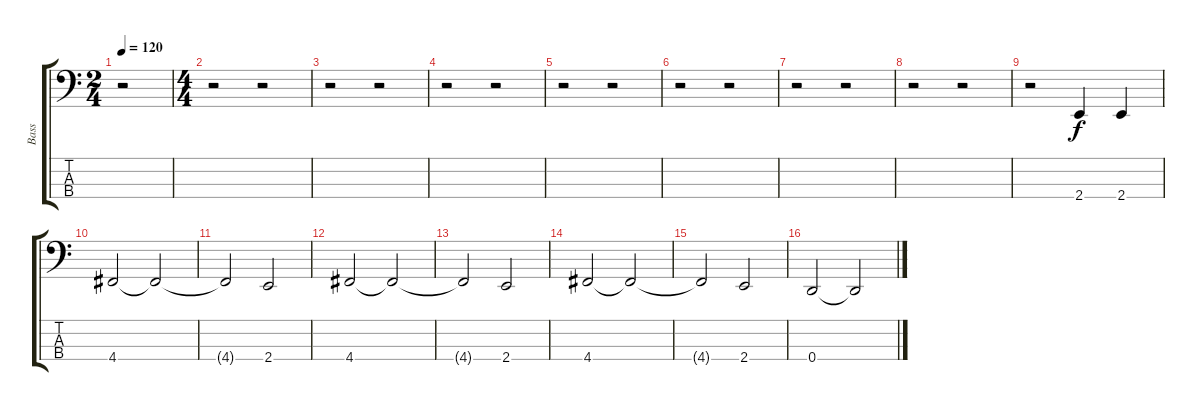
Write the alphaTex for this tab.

\track ("Bass" "Bass") {instrument electricbassfinger}
\staff {score tabs}
\tuning (F2 C2 G1 D1) {hide}
\ts (2 4)
\tempo 120
\clef f4
\ks c
r.2{dy f instrument electricbassfinger} |
\ts (4 4)
r.2 r.2 |
r.2 r.2 |
r.2 r.2 |
r.2 r.2 |
r.2 r.2 |
r.2 r.2 |
r.2 r.2 |
r.2 2.4.4 2.4.4 |
4.4.2 4.4{t}.2 |
4.4{t}.2 2.4.2 |
4.4.2 4.4{t}.2 |
4.4{t}.2 2.4.2 |
4.4.2 4.4{t}.2 |
4.4{t}.2 2.4.2 |
0.4.2 0.4{t}.2
